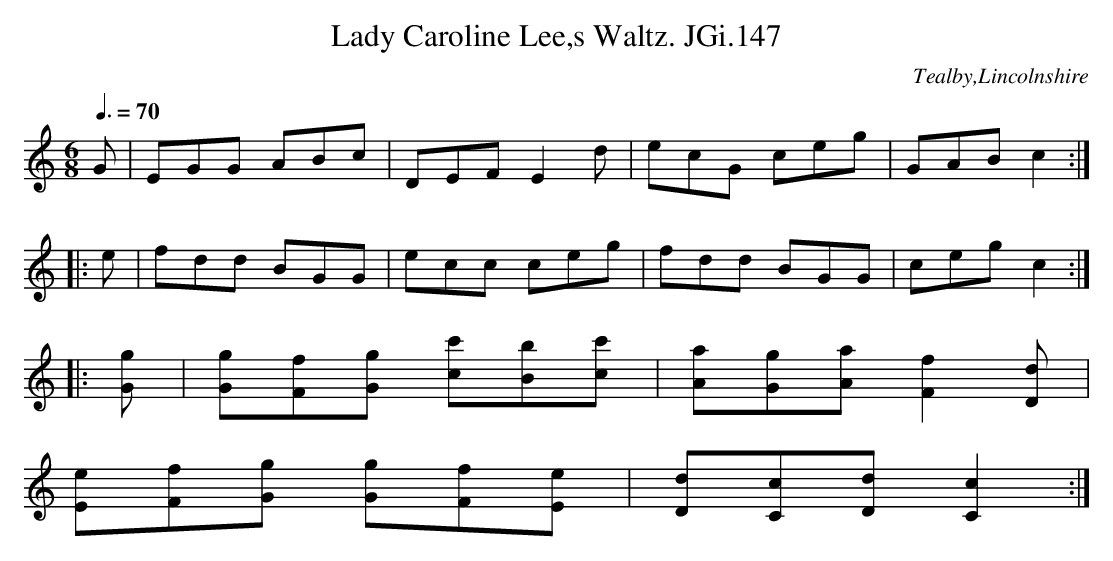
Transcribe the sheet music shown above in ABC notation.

X:1
T:Lady Caroline Lee,s Waltz. JGi.147
L:1/8
M:6/8
O:Tealby,Lincolnshire
Q:3/8=70
K:C
G|EGG ABc|DEFE2d|ecG ceg|GABc2:|
|:e|fdd BGG|ecc ceg|fdd BGG|cegc2:|
|:[gG]|[gG][fF][gG] [c'c][bB][c'c]|[aA][gG][aA][fF]2[dD]|
[eE][fF][gG] [gG][fF][eE]|[dD][cC][dD][cC]2:|
